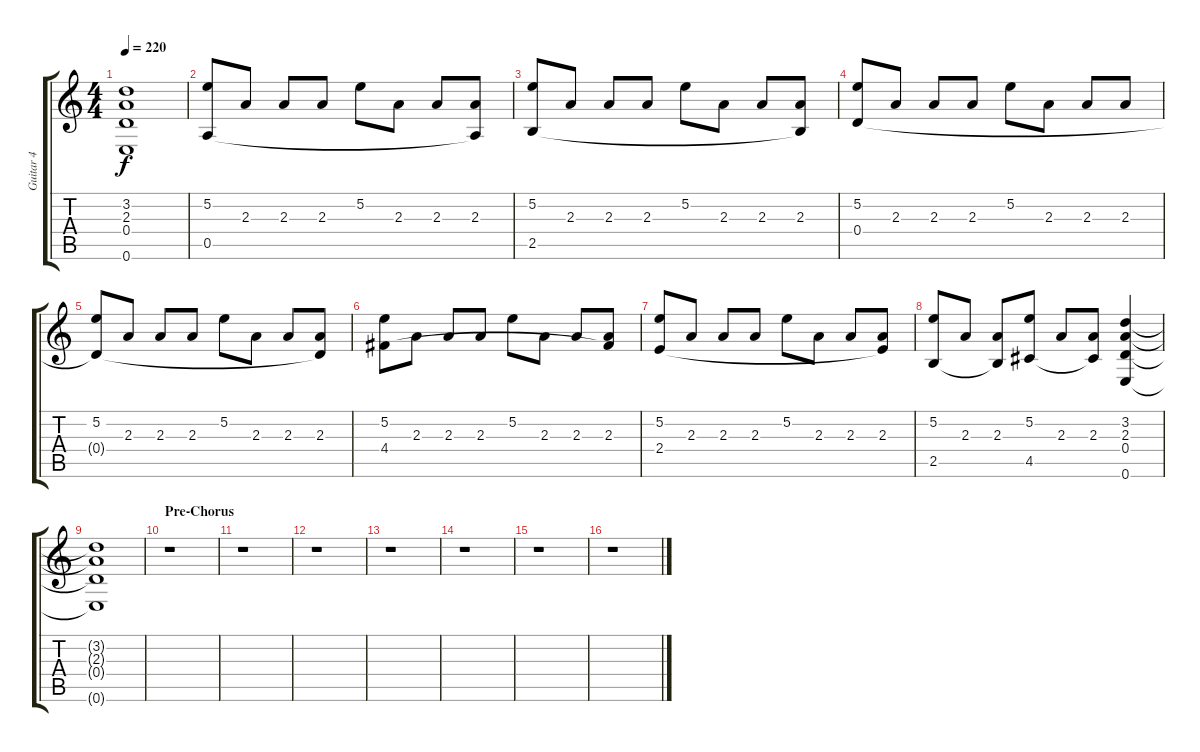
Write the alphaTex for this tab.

\track ("Guitar 4" "Guitar 4") {instrument distortionguitar}
\staff {score tabs}
\tuning (E4 B3 G3 D3 A2 E2) {hide}
\ts (4 4)
\tempo 220
\clef g2
\ks c
(3.2{t} 2.3{t} 0.4{t} 0.6{t}).1{dy f} |
(5.2 0.5).8 2.3.8 2.3.8 2.3.8 5.2.8 2.3.8 2.3.8 (2.3 0.5{t}).8 |
(5.2 2.5).8 2.3.8 2.3.8 2.3.8 5.2.8 2.3.8 2.3.8 (2.3 2.5{t}).8 |
(5.2 0.4).8 2.3.8 2.3.8 2.3.8 5.2.8 2.3.8 2.3.8 2.3.8 |
(5.2 0.4{t}).8 2.3.8 2.3.8 2.3.8 5.2.8 2.3.8 2.3.8 (2.3 0.4{t}).8 |
(5.2 4.4).8 2.3.8 2.3.8 2.3.8 5.2.8 2.3.8 2.3.8 (2.3 4.4{t}).8 |
(5.2 2.4).8 2.3.8 2.3.8 2.3.8 5.2.8 2.3.8 2.3.8 (2.3 2.4{t}).8 |
(5.2 2.5).8 2.3.8 (2.3 2.5{t}).8 (5.2 4.5).8 2.3.8 (2.3 4.5{t}).8 (3.2 2.3 0.4 0.6).4 |
(3.2{t} 2.3{t} 0.4{t} 0.6{t}).1 |
\section ("" "Pre-Chorus")
r.1 |
r.1 |
r.1 |
r.1 |
r.1 |
r.1 |
r.1
